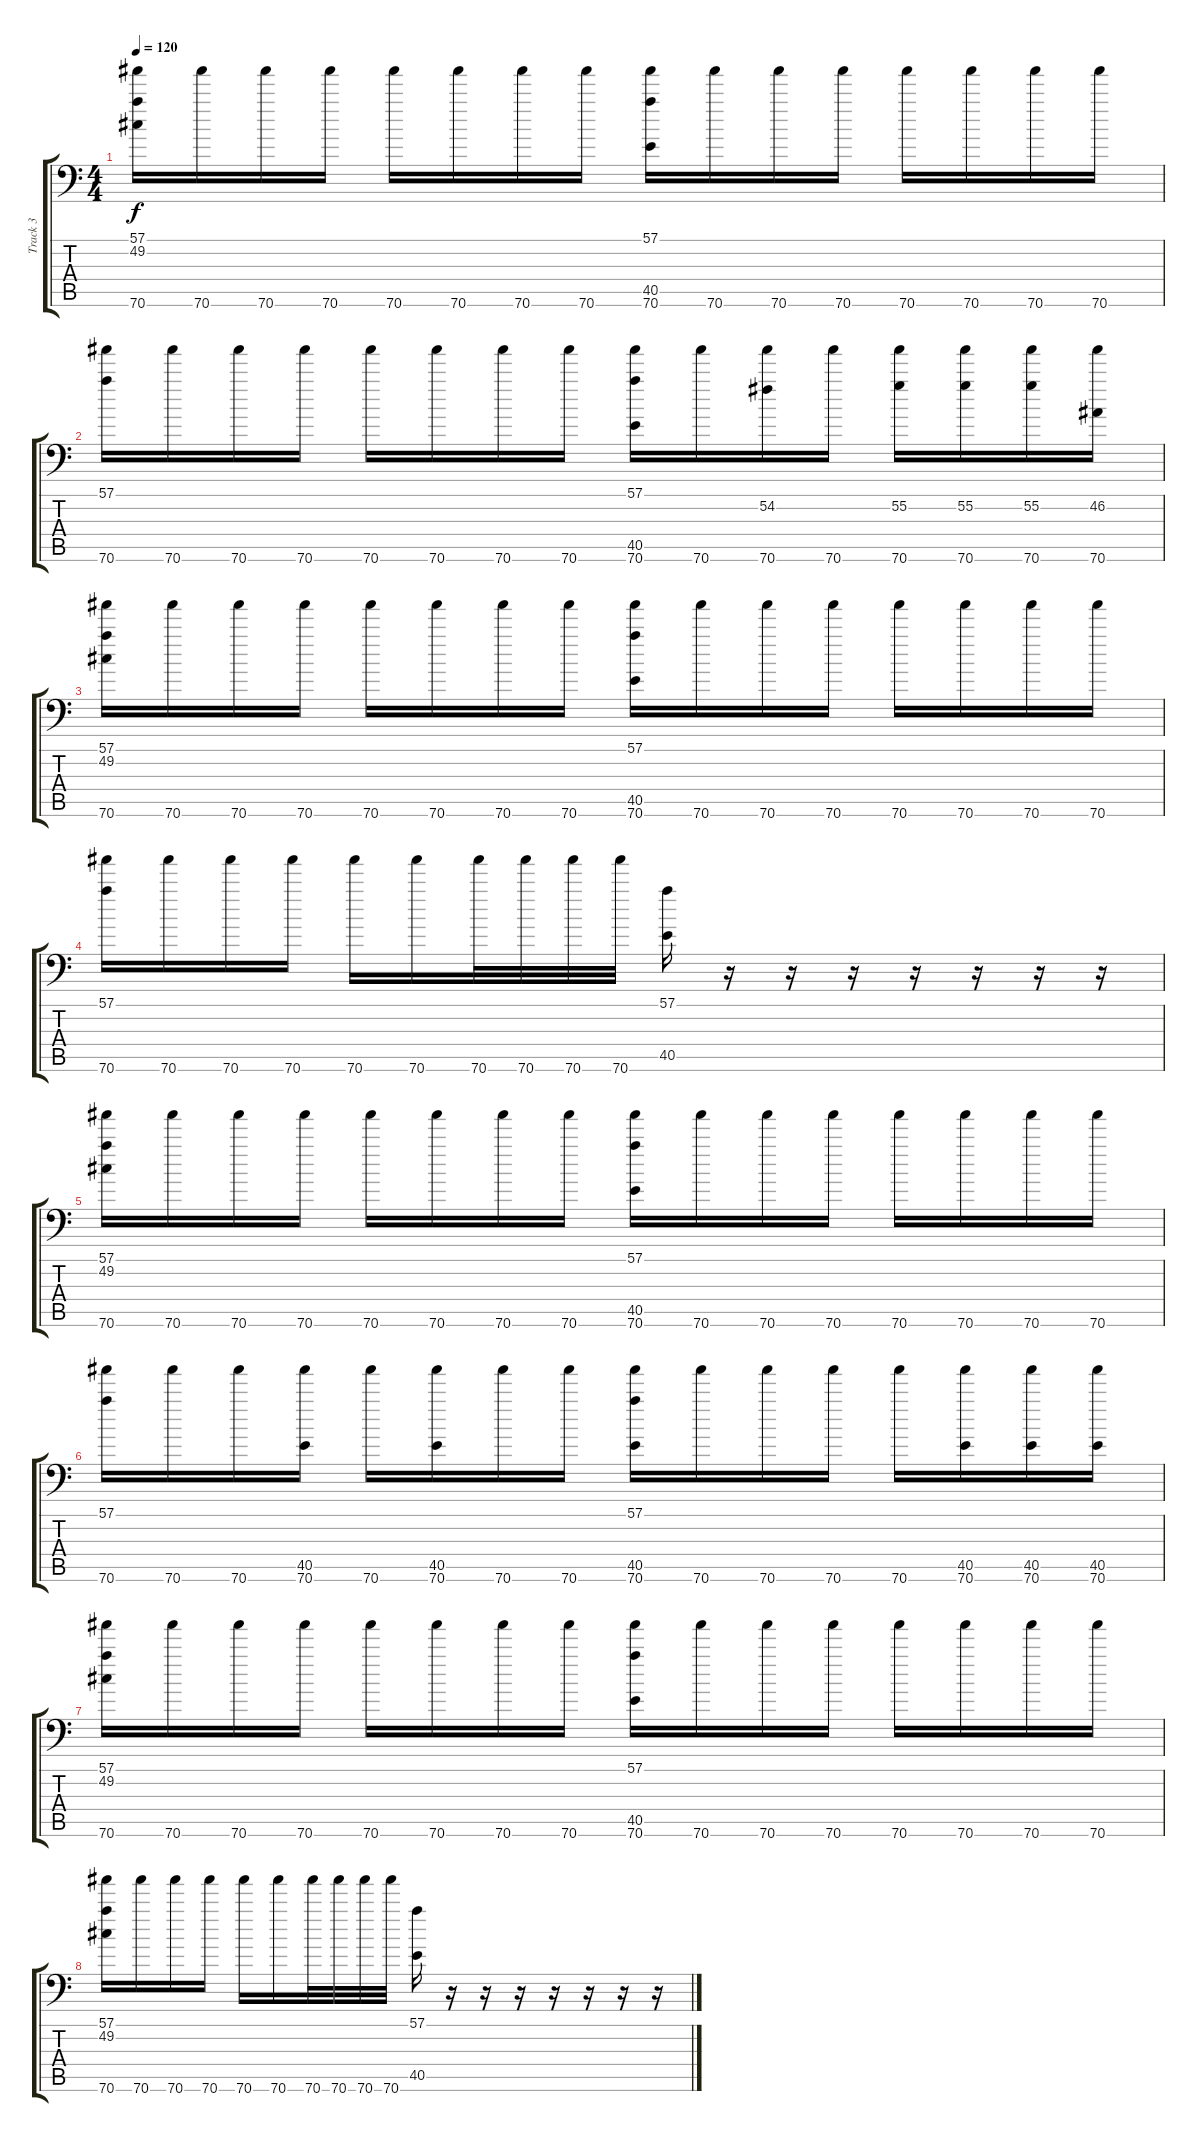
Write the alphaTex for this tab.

\track ("Track 3" "Track 3") {instrument acousticgrandpiano}
\staff {score tabs}
\tuning (C-1 C-1 C-1 C-1 C-1 C-1) {hide}
\ts (4 4)
\tempo 120
\clef f4
\ks c
(57.1 49.2 70.6).16{dy f} 70.6.16 70.6.16 70.6.16 70.6.16 70.6.16 70.6.16 70.6.16 (57.1 40.5 70.6).16 70.6.16 70.6.16 70.6.16 70.6.16 70.6.16 70.6.16 70.6.16 |
(57.1 70.6).16 70.6.16 70.6.16 70.6.16 70.6.16 70.6.16 70.6.16 70.6.16 (57.1 40.5 70.6).16 70.6.16 (54.2 70.6).16 70.6.16 (55.2 70.6).16 (55.2 70.6).16 (55.2 70.6).16 (46.2 70.6).16 |
(57.1 49.2 70.6).16 70.6.16 70.6.16 70.6.16 70.6.16 70.6.16 70.6.16 70.6.16 (57.1 40.5 70.6).16 70.6.16 70.6.16 70.6.16 70.6.16 70.6.16 70.6.16 70.6.16 |
(57.1 70.6).16 70.6.16 70.6.16 70.6.16 70.6.16 70.6.16 70.6.32 70.6.32 70.6.32 70.6.32 (57.1 40.5).16 r.16 r.16 r.16 r.16 r.16 r.16 r.16 |
(57.1 49.2 70.6).16 70.6.16 70.6.16 70.6.16 70.6.16 70.6.16 70.6.16 70.6.16 (57.1 40.5 70.6).16 70.6.16 70.6.16 70.6.16 70.6.16 70.6.16 70.6.16 70.6.16 |
(57.1 70.6).16 70.6.16 70.6.16 (40.5 70.6).16 70.6.16 (40.5 70.6).16 70.6.16 70.6.16 (57.1 40.5 70.6).16 70.6.16 70.6.16 70.6.16 70.6.16 (40.5 70.6).16 (40.5 70.6).16 (40.5 70.6).16 |
(57.1 49.2 70.6).16 70.6.16 70.6.16 70.6.16 70.6.16 70.6.16 70.6.16 70.6.16 (57.1 40.5 70.6).16 70.6.16 70.6.16 70.6.16 70.6.16 70.6.16 70.6.16 70.6.16 |
(57.1 49.2 70.6).16 70.6.16 70.6.16 70.6.16 70.6.16 70.6.16 70.6.32 70.6.32 70.6.32 70.6.32 (57.1 40.5).16 r.16 r.16 r.16 r.16 r.16 r.16 r.16
